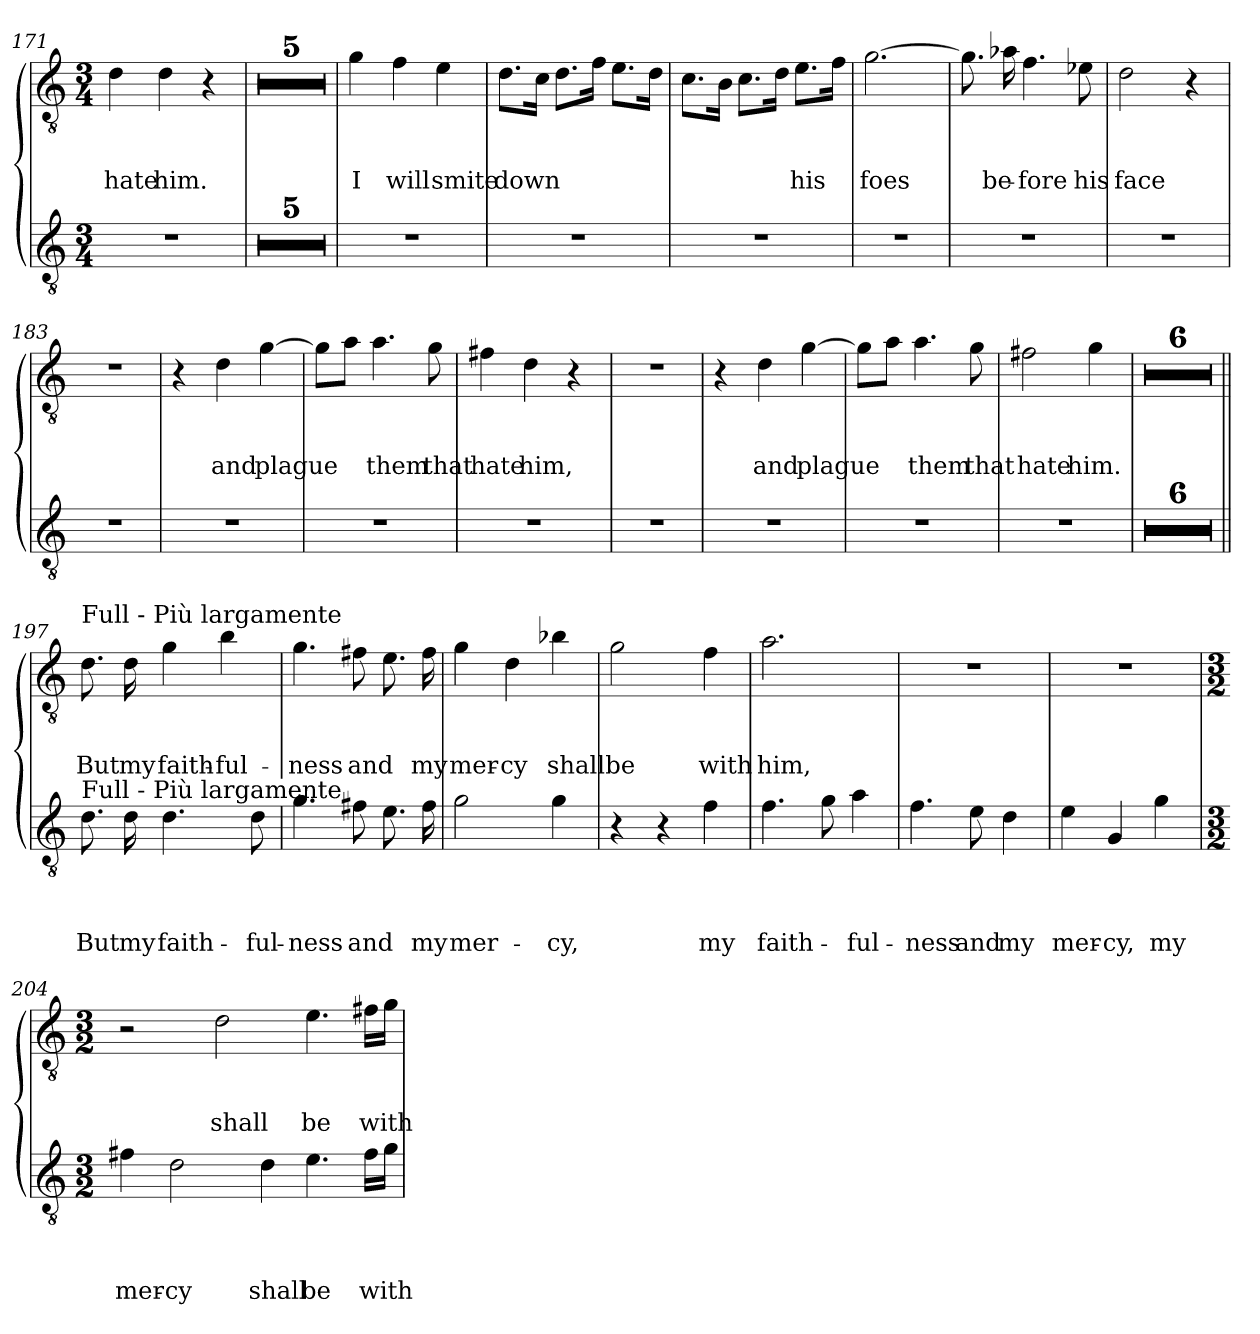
**kern	**text	**text	**text	**text	**kern	**text	**text	**text
*part2	*part2	*part2	*part2	*part2	*part1	*part1	*part1	*part1
*staff2	*staff2	*staff2	*staff2	*staff2	*staff1	*staff1	*staff1	*staff1
*clefGv2	*	*	*	*	*clefGv2	*	*	*
*k[]	*	*	*	*	*k[]	*	*	*
*C:	*	*	*	*	*C:	*	*	*
*M3/4	*	*	*	*	*M3/4	*	*	*
=171	=171	=171	=171	=171	=171	=171	=171	=171
!	!	!	!	!	!	!	!	!LO:LY:b
2.r	.	.	.	.	4d\	.	.	hate
!	!	!	!	!	!	!	!	!LO:LY:b
.	.	.	.	.	4d\	.	.	him.
.	.	.	.	.	4r	.	.	.
=172	=172	=172	=172	=172	=172	=172	=172	=172
2.r	.	.	.	.	2.r	.	.	.
=173	=173	=173	=173	=173	=173	=173	=173	=173
2.r	.	.	.	.	2.r	.	.	.
=174	=174	=174	=174	=174	=174	=174	=174	=174
2.r	.	.	.	.	2.r	.	.	.
=175	=175	=175	=175	=175	=175	=175	=175	=175
2.r	.	.	.	.	2.r	.	.	.
=176	=176	=176	=176	=176	=176	=176	=176	=176
2.r	.	.	.	.	2.r	.	.	.
=177	=177	=177	=177	=177	=177	=177	=177	=177
!	!	!	!	!	!	!	!	!LO:LY:b
2.r	.	.	.	.	4g\	.	.	I
!	!	!	!	!	!	!	!	!LO:LY:b
.	.	.	.	.	4f\	.	.	will
!	!	!	!	!	!	!	!	!LO:LY:b
.	.	.	.	.	4e\	.	.	smite
=178	=178	=178	=178	=178	=178	=178	=178	=178
!	!	!	!	!	!	!	!	!LO:LY:b
2.r	.	.	.	.	8.d\L	.	.	down
.	.	.	.	.	16c\Jk	.	.	.
.	.	.	.	.	8.d\L	.	.	.
.	.	.	.	.	16f\Jk	.	.	.
.	.	.	.	.	8.e\L	.	.	.
.	.	.	.	.	16d\Jk	.	.	.
=179	=179	=179	=179	=179	=179	=179	=179	=179
2.r	.	.	.	.	8.c\L	.	.	.
.	.	.	.	.	16B\Jk	.	.	.
.	.	.	.	.	8.c\L	.	.	.
.	.	.	.	.	16d\Jk	.	.	.
!	!	!	!	!	!	!	!	!LO:LY:b
.	.	.	.	.	8.e\L	.	.	his
.	.	.	.	.	16f\Jk	.	.	.
!!LO:LB:g=z
=180	=180	=180	=180	=180	=180	=180	=180	=180
!	!	!	!	!	!	!	!	!LO:LY:b
2.r	.	.	.	.	[2.g\	.	.	foes
=181	=181	=181	=181	=181	=181	=181	=181	=181
2.r	.	.	.	.	8.g\]	.	.	.
!	!	!	!	!	!	!	!	!LO:LY:b
.	.	.	.	.	16a-X\	.	.	be-
!	!	!	!	!	!	!	!	!LO:LY:b
.	.	.	.	.	4.f\	.	.	-fore
!	!	!	!	!	!	!	!	!LO:LY:b
.	.	.	.	.	8e-X\	.	.	his
=182	=182	=182	=182	=182	=182	=182	=182	=182
!	!	!	!	!	!	!	!	!LO:LY:b
2.r	.	.	.	.	2d\	.	.	face
.	.	.	.	.	4r	.	.	.
=183	=183	=183	=183	=183	=183	=183	=183	=183
2.r	.	.	.	.	2.r	.	.	.
=184	=184	=184	=184	=184	=184	=184	=184	=184
2.r	.	.	.	.	4r	.	.	.
!	!	!	!	!	!	!	!	!LO:LY:b
.	.	.	.	.	4d\	.	.	and
!	!	!	!	!	!	!	!	!LO:LY:b
.	.	.	.	.	[4g\	.	.	plague
=185	=185	=185	=185	=185	=185	=185	=185	=185
2.r	.	.	.	.	8g\L]	.	.	.
.	.	.	.	.	8a\J	.	.	.
!	!	!	!	!	!	!	!	!LO:LY:b
.	.	.	.	.	4.a\	.	.	them
!	!	!	!	!	!	!	!	!LO:LY:b
.	.	.	.	.	8g\	.	.	that
=186	=186	=186	=186	=186	=186	=186	=186	=186
!	!	!	!	!	!	!	!	!LO:LY:b
2.r	.	.	.	.	4f#X\	.	.	hate
!	!	!	!	!	!	!	!	!LO:LY:b
.	.	.	.	.	4d\	.	.	him,
.	.	.	.	.	4r	.	.	.
=187	=187	=187	=187	=187	=187	=187	=187	=187
2.r	.	.	.	.	2.r	.	.	.
!!LO:LB:g=z
=188	=188	=188	=188	=188	=188	=188	=188	=188
2.r	.	.	.	.	4r	.	.	.
!	!	!	!	!	!	!	!	!LO:LY:b
.	.	.	.	.	4d\	.	.	and
!	!	!	!	!	!	!	!	!LO:LY:b
.	.	.	.	.	[4g\	.	.	plague
=189	=189	=189	=189	=189	=189	=189	=189	=189
2.r	.	.	.	.	8g\L]	.	.	.
.	.	.	.	.	8a\J	.	.	.
!	!	!	!	!	!	!	!	!LO:LY:b
.	.	.	.	.	4.a\	.	.	them
!	!	!	!	!	!	!	!	!LO:LY:b
.	.	.	.	.	8g\	.	.	that
=190	=190	=190	=190	=190	=190	=190	=190	=190
!	!	!	!	!	!	!	!	!LO:LY:b
2.r	.	.	.	.	2f#X\	.	.	hate
!	!	!	!	!	!	!	!	!LO:LY:b
.	.	.	.	.	4g\	.	.	him.
=191	=191	=191	=191	=191	=191	=191	=191	=191
2.r	.	.	.	.	2.r	.	.	.
=192	=192	=192	=192	=192	=192	=192	=192	=192
2.r	.	.	.	.	2.r	.	.	.
=193	=193	=193	=193	=193	=193	=193	=193	=193
2.r	.	.	.	.	2.r	.	.	.
=194	=194	=194	=194	=194	=194	=194	=194	=194
2.r	.	.	.	.	2.r	.	.	.
=195	=195	=195	=195	=195	=195	=195	=195	=195
2.r	.	.	.	.	2.r	.	.	.
=196	=196	=196	=196	=196	=196	=196	=196	=196
2.r	.	.	.	.	2.r	.	.	.
=197||	=197||	=197||	=197||	=197||	=197||	=197||	=197||	=197||
!	!	!	!	!	!LO:TX:a:t=Full - Più largamente	!	!	!
!LO:TX:a:t=Full - Più largamente	!	!	!	!	!	!	!	!
!	!	!	!	!LO:LY:b	!	!	!	!LO:LY:b
8.d\	.	.	.	But	8.d\	.	.	But
!	!	!	!	!LO:LY:b	!	!	!	!LO:LY:b
16d\	.	.	.	my	16d\	.	.	my
!	!	!	!	!LO:LY:b	!	!	!	!LO:LY:b
4.d\	.	.	.	faith-	4g\	.	.	faith-
!	!	!	!	!	!	!	!	!LO:LY:b
.	.	.	.	.	4b\	.	.	-ful-
!	!	!	!	!LO:LY:b	!	!	!	!
8d\	.	.	.	-ful-	.	.	.	.
=198	=198	=198	=198	=198	=198	=198	=198	=198
!	!	!	!	!LO:LY:b	!	!	!	!LO:LY:b
4.g\	.	.	.	-ness	4.g\	.	.	-ness
!	!	!	!	!LO:LY:b	!	!	!	!LO:LY:b
8f#X\	.	.	.	and	8f#X\	.	.	and
8.e\	.	.	.	.	8.e\	.	.	.
!	!	!	!	!LO:LY:b	!	!	!	!LO:LY:b
16f#\	.	.	.	my	16f#\	.	.	my
=199	=199	=199	=199	=199	=199	=199	=199	=199
!	!	!	!	!LO:LY:b	!	!	!	!LO:LY:b
2g\	.	.	.	mer-	4g\	.	.	mer-
!	!	!	!	!	!	!	!	!LO:LY:b
.	.	.	.	.	4d\	.	.	-cy
!	!	!	!	!LO:LY:b	!	!	!	!LO:LY:b
4g\	.	.	.	-cy,	4b-X\	.	.	shall
!!LO:LB:g=z
=200	=200	=200	=200	=200	=200	=200	=200	=200
!	!	!	!	!	!	!	!	!LO:LY:b
4r	.	.	.	.	2g\	.	.	be
4r	.	.	.	.	.	.	.	.
!	!	!	!	!LO:LY:b	!	!	!	!LO:LY:b
4f\	.	.	.	my	4f\	.	.	with
=201	=201	=201	=201	=201	=201	=201	=201	=201
!	!	!	!	!LO:LY:b	!	!	!	!LO:LY:b
4.f\	.	.	.	faith-	2.a\	.	.	him,
8g\	.	.	.	.	.	.	.	.
!	!	!	!	!LO:LY:b	!	!	!	!
4a\	.	.	.	-ful-	.	.	.	.
=202	=202	=202	=202	=202	=202	=202	=202	=202
!	!	!	!	!LO:LY:b	!	!	!	!
4.f\	.	.	.	-ness	2.r	.	.	.
!	!	!	!	!LO:LY:b	!	!	!	!
8e\	.	.	.	and	.	.	.	.
!	!	!	!	!LO:LY:b	!	!	!	!
4d\	.	.	.	my	.	.	.	.
=203	=203	=203	=203	=203	=203	=203	=203	=203
!	!	!	!	!LO:LY:b	!	!	!	!
4e\	.	.	.	mer-	2.r	.	.	.
!	!	!	!	!LO:LY:b	!	!	!	!
4G/	.	.	.	-cy,	.	.	.	.
!	!	!	!	!LO:LY:b	!	!	!	!
4g\	.	.	.	my	.	.	.	.
=204	=204	=204	=204	=204	=204	=204	=204	=204
*M3/2	*	*	*	*	*M3/2	*	*	*
!	!	!	!	!LO:LY:b	!	!	!	!
4f#X\	.	.	.	mer-	2r	.	.	.
!	!	!	!	!LO:LY:b	!	!	!	!
2d\	.	.	.	-cy	.	.	.	.
!	!	!	!	!	!	!	!	!LO:LY:b
.	.	.	.	.	2d\	.	.	shall
!	!	!	!	!LO:LY:b	!	!	!	!
4d\	.	.	.	shall	.	.	.	.
!	!	!	!	!LO:LY:b	!	!	!	!LO:LY:b
4.e\	.	.	.	be	4.e\	.	.	be
!	!	!	!	!LO:LY:b	!	!	!	!LO:LY:b
16f#\LL	.	.	.	with	16f#X\LL	.	.	with
16g\JJ	.	.	.	.	16g\JJ	.	.	.
=	=	=	=	=	=	=	=	=
*-	*-	*-	*-	*-	*-	*-	*-	*-
